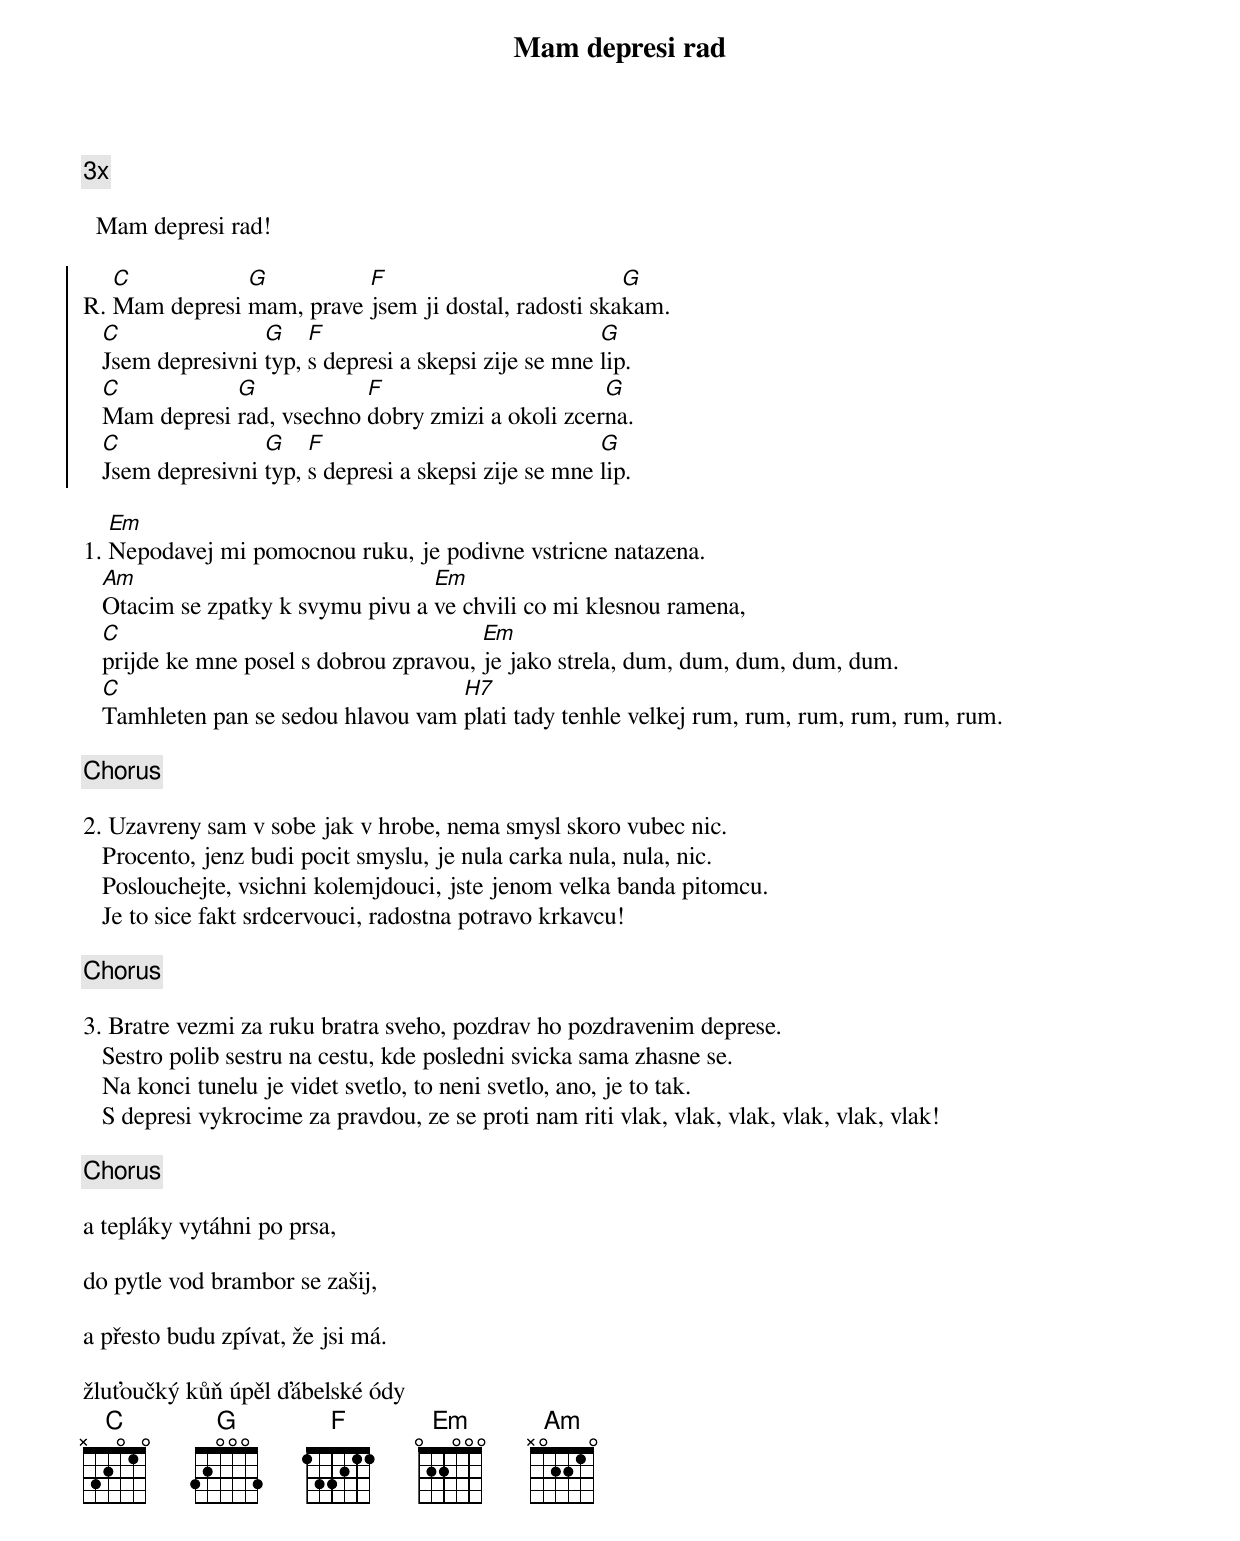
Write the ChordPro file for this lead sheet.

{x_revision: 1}
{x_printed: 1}

{artist Poletime?}
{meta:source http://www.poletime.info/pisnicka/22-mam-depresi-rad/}

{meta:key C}
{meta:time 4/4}

{title: Mam depresi rad}

{comment: 3x}

  Mam depresi rad!

{soc}
R. [C]Mam depresi [G]mam, prave [F]jsem ji dostal, radosti ska[G]kam.
   [C]Jsem depresivni [G]typ, [F]s depresi a skepsi zije se mne [G]lip.
   [C]Mam depresi [G]rad, vsechno [F]dobry zmizi a okoli zcer[G]na.
   [C]Jsem depresivni [G]typ, [F]s depresi a skepsi zije se mne [G]lip.
{eoc}

{start_of_verse}
1. [Em]Nepodavej mi pomocnou ruku, je podivne vstricne natazena.
   [Am]Otacim se zpatky k svymu pivu a [Em]ve chvili co mi klesnou ramena,
   [C]prijde ke mne posel s dobrou zpravou, [Em]je jako strela, dum, dum, dum, dum, dum.
   [C]Tamhleten pan se sedou hlavou vam [H7]plati tady tenhle velkej rum, rum, rum, rum, rum, rum.
{end_of_verse}

{chorus}

{start_of_verse}
2. Uzavreny sam v sobe jak v hrobe, nema smysl skoro vubec nic.
   Procento, jenz budi pocit smyslu, je nula carka nula, nula, nic.
   Poslouchejte, vsichni kolemjdouci, jste jenom velka banda pitomcu.
   Je to sice fakt srdcervouci, radostna potravo krkavcu!
{end_of_verse}

{chorus}

{start_of_verse}
3. Bratre vezmi za ruku bratra sveho, pozdrav ho pozdravenim deprese.
   Sestro polib sestru na cestu, kde posledni svicka sama zhasne se.
   Na konci tunelu je videt svetlo, to neni svetlo, ano, je to tak.
   S depresi vykrocime za pravdou, ze se proti nam riti vlak, vlak, vlak, vlak, vlak, vlak!
{end_of_verse}

{chorus}

a tepláky vytáhni po prsa,

do pytle vod brambor se zašij,

a přesto budu zpívat, že jsi má.

žluťoučký kůň úpěl ďábelské ódy
